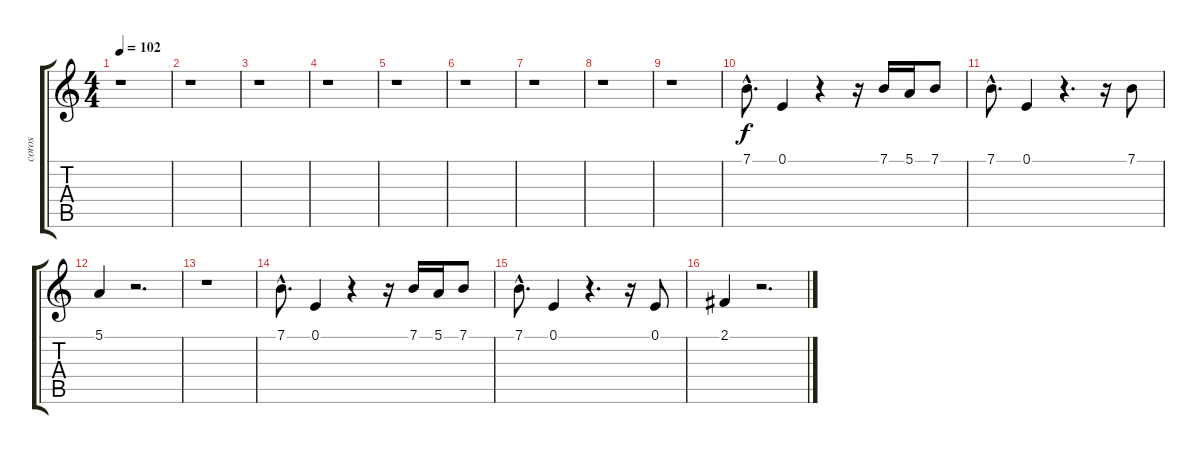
\track ("coros" "coros") {instrument clarinet}
\staff {score tabs}
\tuning (E4 B3 G3 D3 A2 E2) {hide}
\ts (4 4)
\tempo 102
\clef g2
\ks c
r.1{dy f} |
r.1 |
r.1 |
r.1 |
r.1 |
r.1 |
r.1 |
r.1 |
r.1 |
7.1{hac}.8{d} 0.1.4 r.4 r.16 7.1.16 5.1.16 7.1.8 |
7.1{hac}.8{d} 0.1.4 r.4{d} r.16 7.1.8 |
5.1.4 r.2{d} |
r.1 |
7.1{hac}.8{d} 0.1.4 r.4 r.16 7.1.16 5.1.16 7.1.8 |
7.1{hac}.8{d} 0.1.4 r.4{d} r.16 0.1.8 |
2.1.4 r.2{d}
